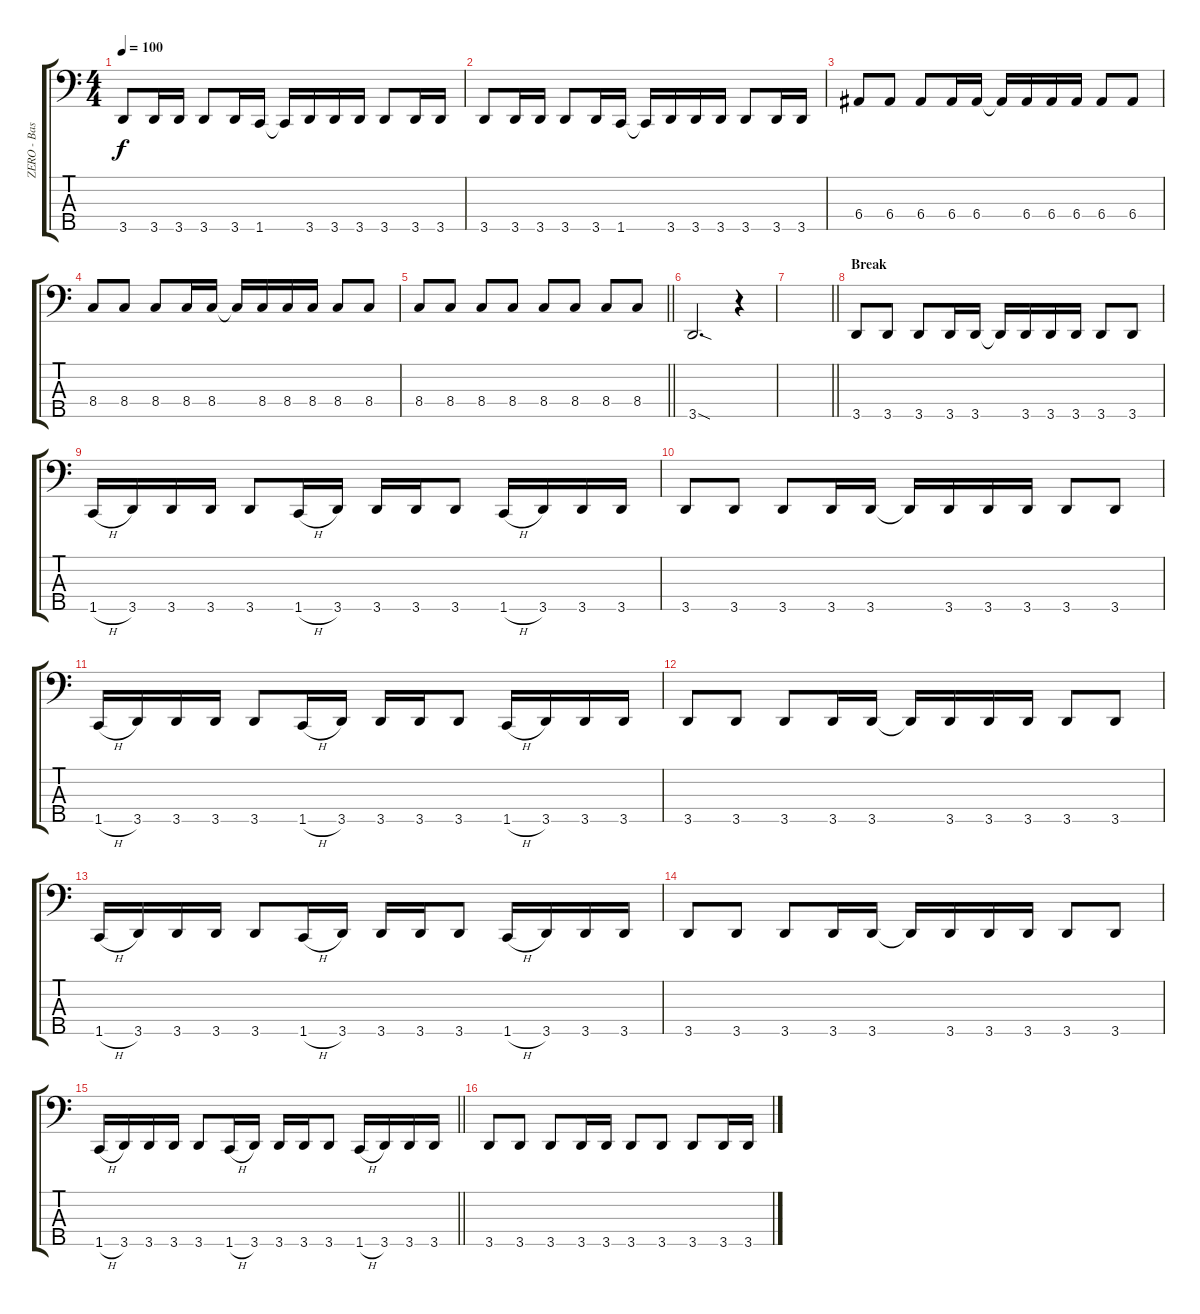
\track ("ZERO - Bass" "ZERO - Bas") {instrument electricbassfinger}
\staff {score tabs}
\tuning (G2 D2 A1 E1 B0) {hide}
\ts (4 4)
\tempo 100
\clef f4
\ks c
3.5.8{dy f} 3.5.16 3.5.16 3.5.8 3.5.16 1.5.16 1.5{t}.16 3.5.16 3.5.16 3.5.16 3.5.8 3.5.16 3.5.16 |
3.5.8 3.5.16 3.5.16 3.5.8 3.5.16 1.5.16 1.5{t}.16 3.5.16 3.5.16 3.5.16 3.5.8 3.5.16 3.5.16 |
6.4.8 6.4.8 6.4.8 6.4.16 6.4.16 6.4{t}.16 6.4.16 6.4.16 6.4.16 6.4.8 6.4.8 |
8.4.8 8.4.8 8.4.8 8.4.16 8.4.16 8.4{t}.16 8.4.16 8.4.16 8.4.16 8.4.8 8.4.8 |
\barLineRight lightlight
8.4.8 8.4.8 8.4.8 8.4.8 8.4.8 8.4.8 8.4.8 8.4.8 |
3.5{sod}.2{d} r.4 |
\barLineRight lightlight
|
\section ("" "Break")
3.5.8 3.5.8 3.5.8 3.5.16 3.5.16 3.5{t}.16 3.5.16 3.5.16 3.5.16 3.5.8 3.5.8 |
1.5{h}.16 3.5.16 3.5.16 3.5.16 3.5.8 1.5{h}.16 3.5.16 3.5.16 3.5.16 3.5.8 1.5{h}.16 3.5.16 3.5.16 3.5.16 |
3.5.8 3.5.8 3.5.8 3.5.16 3.5.16 3.5{t}.16 3.5.16 3.5.16 3.5.16 3.5.8 3.5.8 |
1.5{h}.16 3.5.16 3.5.16 3.5.16 3.5.8 1.5{h}.16 3.5.16 3.5.16 3.5.16 3.5.8 1.5{h}.16 3.5.16 3.5.16 3.5.16 |
3.5.8 3.5.8 3.5.8 3.5.16 3.5.16 3.5{t}.16 3.5.16 3.5.16 3.5.16 3.5.8 3.5.8 |
1.5{h}.16 3.5.16 3.5.16 3.5.16 3.5.8 1.5{h}.16 3.5.16 3.5.16 3.5.16 3.5.8 1.5{h}.16 3.5.16 3.5.16 3.5.16 |
3.5.8 3.5.8 3.5.8 3.5.16 3.5.16 3.5{t}.16 3.5.16 3.5.16 3.5.16 3.5.8 3.5.8 |
\barLineRight lightlight
1.5{h}.16 3.5.16 3.5.16 3.5.16 3.5.8 1.5{h}.16 3.5.16 3.5.16 3.5.16 3.5.8 1.5{h}.16 3.5.16 3.5.16 3.5.16 |
3.5.8 3.5.8 3.5.8 3.5.16 3.5.16 3.5.8 3.5.8 3.5.8 3.5.16 3.5.16
